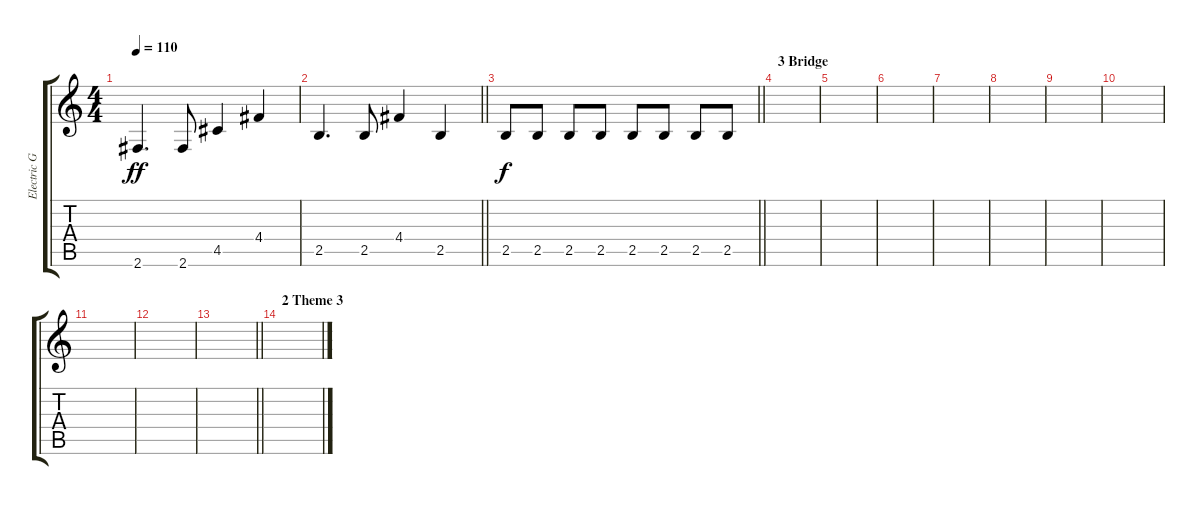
\track ("Electric Guitar" "Electric G") {instrument electricguitarjazz}
\staff {score tabs}
\tuning (E4 B3 G3 D3 A2 E2) {hide}
\ts (4 4)
\tempo 110
\clef g2
\ks c
2.6.4{d dy ff} 2.6.8 4.5.4 4.4.4 |
\barLineRight lightlight
2.5.4{d} 2.5.8 4.4.4 2.5.4 |
\barLineRight lightlight
2.5.8{dy f} 2.5.8 2.5.8 2.5.8 2.5.8 2.5.8 2.5.8 2.5.8 |
\section ("" "3 Bridge")
|
|
|
|
|
|
|
|
|
\barLineRight lightlight
|
\section ("" "2 Theme 3")
